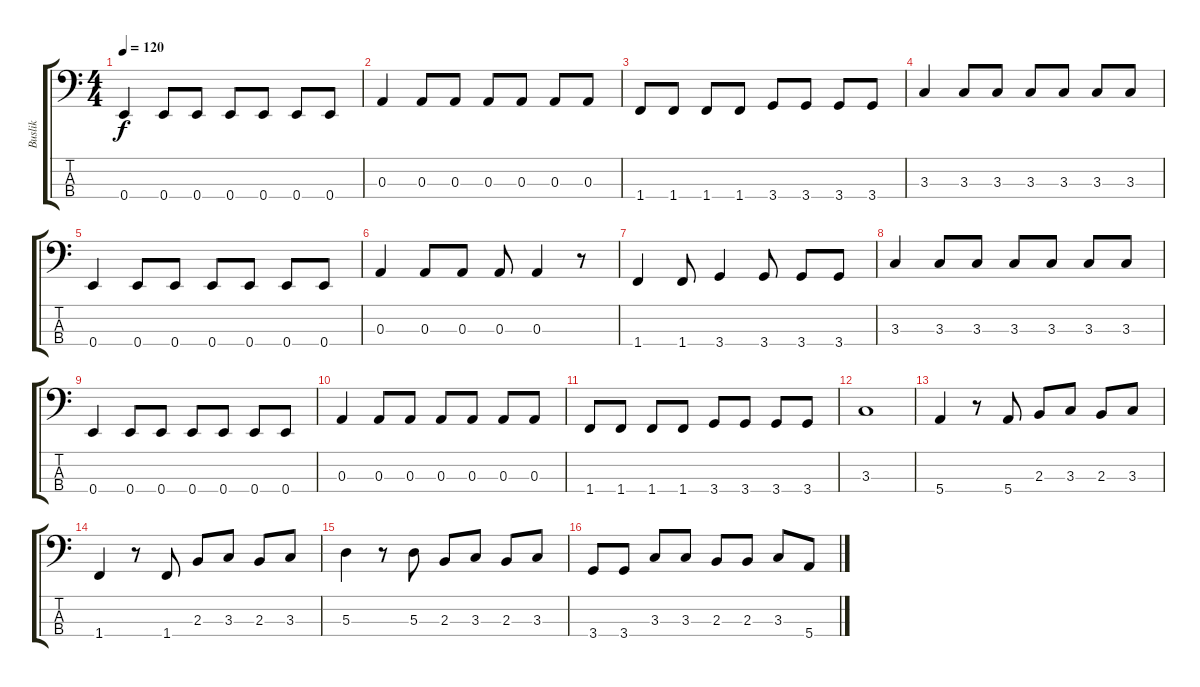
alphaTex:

\track ("Buslik" "Buslik") {instrument electricbasspick}
\staff {score tabs}
\tuning (G2 D2 A1 E1) {hide}
\ts (4 4)
\tempo 120
\clef f4
\ks c
0.4.4{dy f} 0.4.8 0.4.8 0.4.8 0.4.8 0.4.8 0.4.8 |
0.3.4 0.3.8 0.3.8 0.3.8 0.3.8 0.3.8 0.3.8 |
1.4.8 1.4.8 1.4.8 1.4.8 3.4.8 3.4.8 3.4.8 3.4.8 |
3.3.4 3.3.8 3.3.8 3.3.8 3.3.8 3.3.8 3.3.8 |
0.4.4 0.4.8 0.4.8 0.4.8 0.4.8 0.4.8 0.4.8 |
0.3.4 0.3.8 0.3.8 0.3.8 0.3.4 r.8 |
1.4.4 1.4.8 3.4.4 3.4.8 3.4.8 3.4.8 |
3.3.4 3.3.8 3.3.8 3.3.8 3.3.8 3.3.8 3.3.8 |
0.4.4 0.4.8 0.4.8 0.4.8 0.4.8 0.4.8 0.4.8 |
0.3.4 0.3.8 0.3.8 0.3.8 0.3.8 0.3.8 0.3.8 |
1.4.8 1.4.8 1.4.8 1.4.8 3.4.8 3.4.8 3.4.8 3.4.8 |
3.3.1 |
5.4.4 r.8 5.4.8 2.3.8 3.3.8 2.3.8 3.3.8 |
1.4.4 r.8 1.4.8 2.3.8 3.3.8 2.3.8 3.3.8 |
5.3.4 r.8 5.3.8 2.3.8 3.3.8 2.3.8 3.3.8 |
3.4.8 3.4.8 3.3.8 3.3.8 2.3.8 2.3.8 3.3.8 5.4.8
